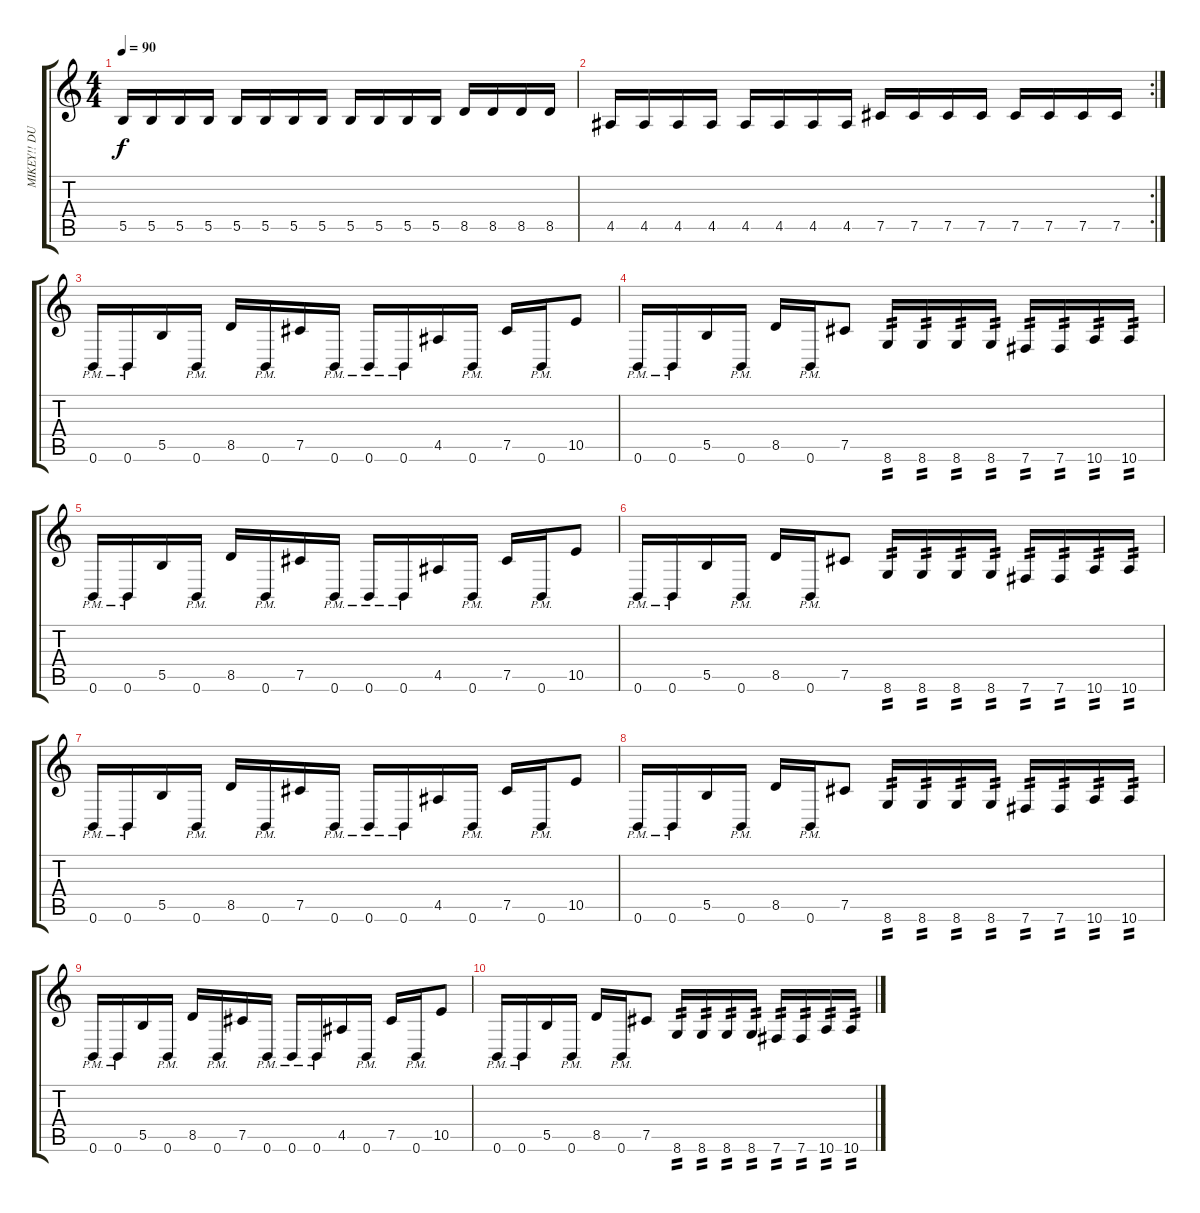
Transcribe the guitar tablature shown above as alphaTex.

\track ("MIKEY!! DUAL HARMONIC BITS" "MIKEY!! DU") {instrument distortionguitar}
\staff {score tabs}
\tuning (Db4 Ab3 E3 B2 Gb2 B1) {hide}
\ts (4 4)
\tempo 90
\clef g2
\ks c
5.5.16{dy f} 5.5.16 5.5.16 5.5.16 5.5.16 5.5.16 5.5.16 5.5.16 5.5.16 5.5.16 5.5.16 5.5.16 8.5.16 8.5.16 8.5.16 8.5.16 |
\rc 2
4.5.16 4.5.16 4.5.16 4.5.16 4.5.16 4.5.16 4.5.16 4.5.16 7.5.16 7.5.16 7.5.16 7.5.16 7.5.16 7.5.16 7.5.16 7.5.16 |
0.6{pm}.16 0.6{pm}.16 5.5.16 0.6{pm}.16 8.5.16 0.6{pm}.16 7.5.16 0.6{pm}.16 0.6{pm}.16 0.6{pm}.16 4.5.16 0.6{pm}.16 7.5.16 0.6{pm}.16 10.5.8 |
0.6{pm}.16 0.6{pm}.16 5.5.16 0.6{pm}.16 8.5.16 0.6{pm}.16 7.5.8 8.6.16{tp 2} 8.6.16{tp 2} 8.6.16{tp 2} 8.6.16{tp 2} 7.6.16{tp 2} 7.6.16{tp 2} 10.6.16{tp 2} 10.6.16{tp 2} |
0.6{pm}.16 0.6{pm}.16 5.5.16 0.6{pm}.16 8.5.16 0.6{pm}.16 7.5.16 0.6{pm}.16 0.6{pm}.16 0.6{pm}.16 4.5.16 0.6{pm}.16 7.5.16 0.6{pm}.16 10.5.8 |
0.6{pm}.16 0.6{pm}.16 5.5.16 0.6{pm}.16 8.5.16 0.6{pm}.16 7.5.8 8.6.16{tp 2} 8.6.16{tp 2} 8.6.16{tp 2} 8.6.16{tp 2} 7.6.16{tp 2} 7.6.16{tp 2} 10.6.16{tp 2} 10.6.16{tp 2} |
0.6{pm}.16 0.6{pm}.16 5.5.16 0.6{pm}.16 8.5.16 0.6{pm}.16 7.5.16 0.6{pm}.16 0.6{pm}.16 0.6{pm}.16 4.5.16 0.6{pm}.16 7.5.16 0.6{pm}.16 10.5.8 |
0.6{pm}.16 0.6{pm}.16 5.5.16 0.6{pm}.16 8.5.16 0.6{pm}.16 7.5.8 8.6.16{tp 2} 8.6.16{tp 2} 8.6.16{tp 2} 8.6.16{tp 2} 7.6.16{tp 2} 7.6.16{tp 2} 10.6.16{tp 2} 10.6.16{tp 2} |
0.6{pm}.16 0.6{pm}.16 5.5.16 0.6{pm}.16 8.5.16 0.6{pm}.16 7.5.16 0.6{pm}.16 0.6{pm}.16 0.6{pm}.16 4.5.16 0.6{pm}.16 7.5.16 0.6{pm}.16 10.5.8 |
0.6{pm}.16 0.6{pm}.16 5.5.16 0.6{pm}.16 8.5.16 0.6{pm}.16 7.5.8 8.6.16{tp 2} 8.6.16{tp 2} 8.6.16{tp 2} 8.6.16{tp 2} 7.6.16{tp 2} 7.6.16{tp 2} 10.6.16{tp 2} 10.6.16{tp 2}
